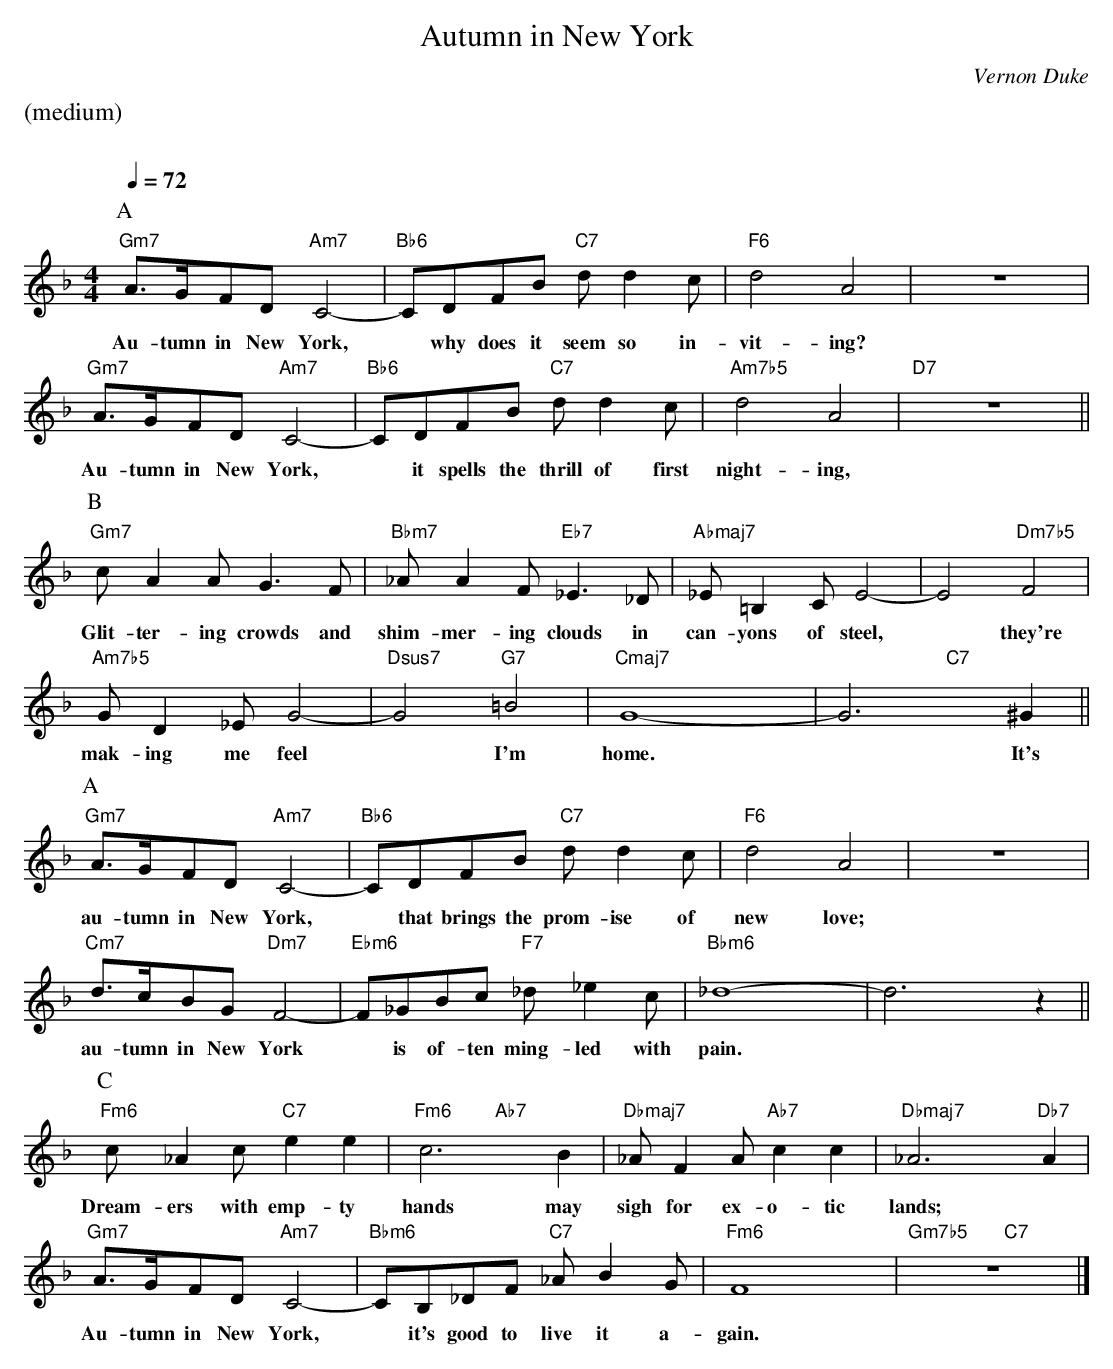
X:1
T: Autumn in New York
M:4/4
L:1/8
C:Vernon Duke
Q:1/4=72
K:F
%%staves (chords melody)
%%text (medium)
%%vskip 20
P: A
V:chords
"Gm7"x4 "Am7"x4 | "Bb6"x4 "C7"x4 | "F6"x4 x4 | x4 x4 |
"Gm7"x4 "Am7"x4 | "Bb6"x4 "C7"x4 | "Am7b5"x4 x4 | "D7"x4 x4 ||
V:melody
A>GFD C4- | CDFB dd2c | d4A4 | z8 |
w:Au-tumn in New York, * why does it seem so in-vit-ing?
A>GFD C4-|CDFB dd2c|d4A4|z8||
w:Au-tumn in New York, * it spells the thrill of first night-ing,
P: B
V:chords
"Gm7"x4 x4 | "Bbm7"x4 "Eb7"x4 | "Abmaj7"x4 x4 | x4 "Dm7b5"x4 |
"Am7b5"x4 x4 | "Dsus7"x4 "G7"x4 | "Cmaj7"x4 x4 | x4 "C7"x4 ||
V:melody
cA2A G3F|_AA2F _E3_D|_E=B,2C E4- | E4 F4|
w:Glit-ter-ing crowds and shim-mer-ing clouds in can-yons of steel, * they're
GD2_EG4-|G4=B4|G8-|G6^G2||
w:mak-ing me feel * I'm home. * It's
P: A
V:chords
"Gm7"x4 "Am7"x4 | "Bb6"x4 "C7"x4 | "F6"x4 x4 | x4 x4 |
"Cm7"x4 "Dm7"x4 | "Ebm6"x4 "F7"x4 | "Bbm6"x4 x4 | x4 x4 ||
V:melody
A>GFDC4- | CDFB dd2c | d4A4 | z8 |
w:au-tumn in New York, * that brings the prom-ise of new love;
d>cBGF4- | F_GBc _d_e2c | _d8- | d6z2 ||
w:au-tumn in New York * is of-ten ming-led with pain. *
P: C
V:chords
"Fm6"x4 "C7"x4 | "Fm6"x4 "Ab7"x4 | "Dbmaj7"x4 "Ab7"x4 | "Dbmaj7"x4 x2 "Db7"x2 |
"Gm7"x4 "Am7"x4 | "Bbm6"x4 "C7"x4 | "Fm6"x4 x4 | "Gm7b5"x4 "C7"x4 |]
V:melody
c_A2c e2e2 | c6B2 | _AF2A c2c2 |_A6A2 |
w:Dream-ers with emp-ty hands may sigh for ex-o-tic lands; *
A>GFD C4-|CB,_DF _AB2G | F8 | z8|]
w:Au-tumn in New York, * it's good to live it a-gain.
